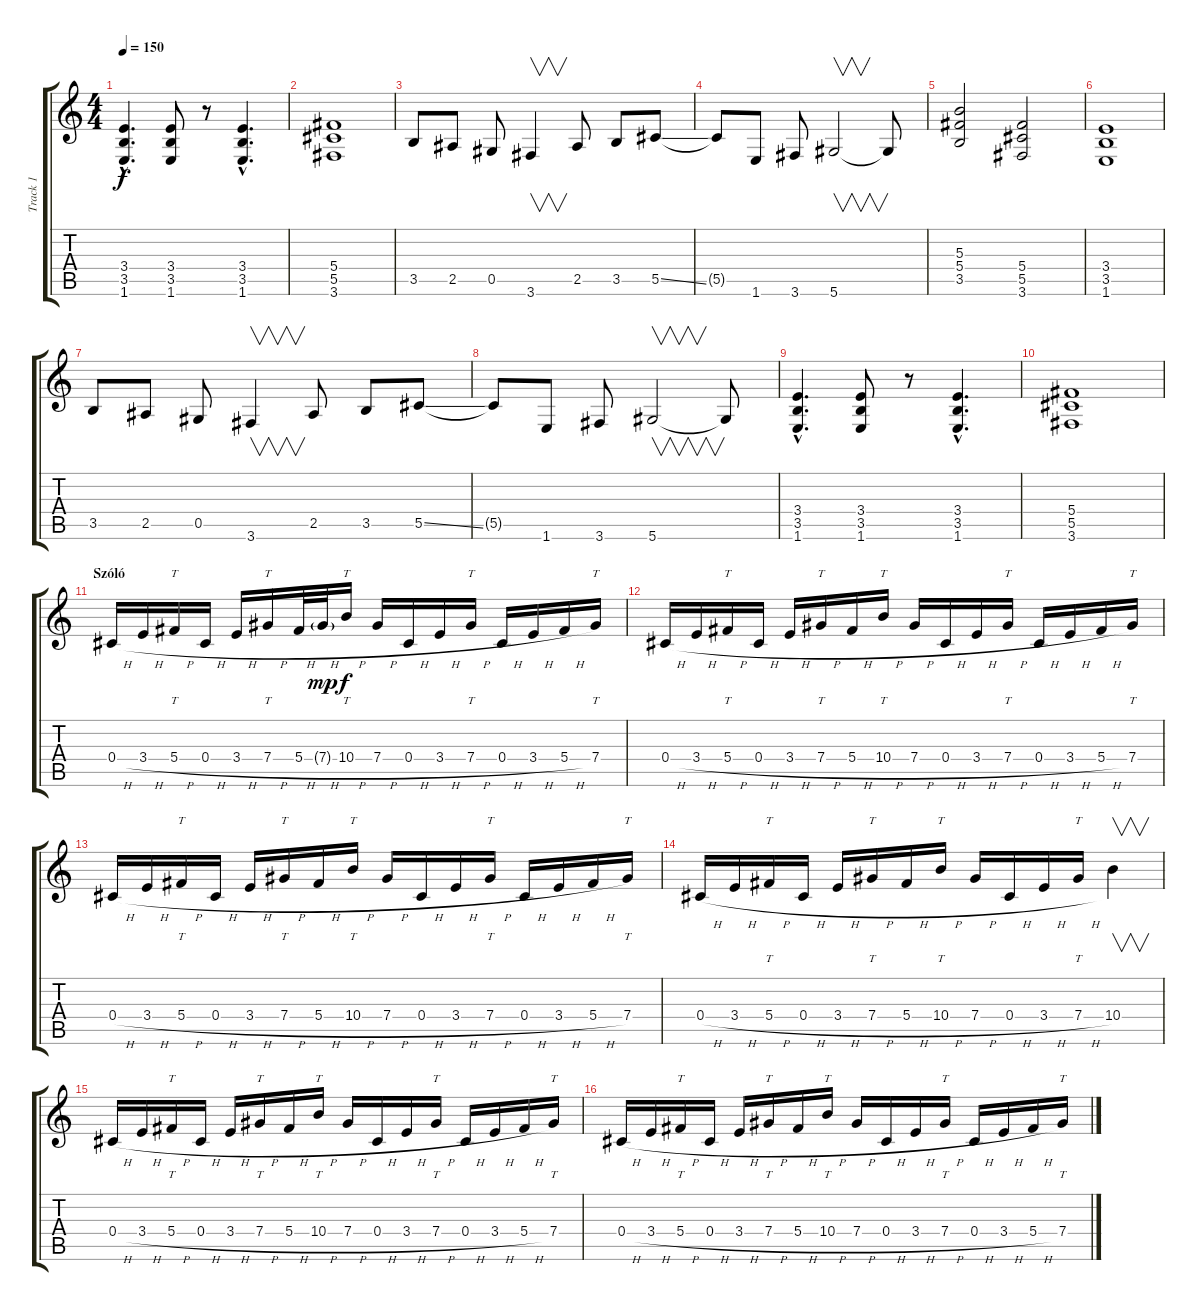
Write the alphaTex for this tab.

\track ("Track 1" "Track 1") {instrument distortionguitar}
\staff {score tabs}
\tuning (Eb4 Bb3 Gb3 Db3 Ab2 Eb2) {hide}
\ts (4 4)
\tempo 150
\clef g2
\ks c
(3.4{hac} 3.5{hac} 1.6{hac}).4{d dy f} (3.4 3.5 1.6).8 r.8 (3.4{hac} 3.5{hac} 1.6{hac}).4{d} |
(5.4 5.5 3.6).1 |
3.5.8 2.5.8 0.5.8 3.6.4{v} 2.5.8 3.5.8 5.5{ss}.8 |
5.5{t}.8 1.6.8 3.6.8 5.6.2{v} 5.6{t}.8 |
(5.3 5.4 3.5).2 (5.4 5.5 3.6).2 |
(3.4 3.5 1.6).1 |
3.5.8 2.5.8 0.5.8 3.6.4{v} 2.5.8 3.5.8 5.5{ss}.8 |
5.5{t}.8 1.6.8 3.6.8 5.6.2{v} 5.6{t}.8 |
(3.4{hac} 3.5{hac} 1.6{hac}).4{d} (3.4 3.5 1.6).8 r.8 (3.4{hac} 3.5{hac} 1.6{hac}).4{d} |
(5.4 5.5 3.6).1 |
\section ("" "Szóló")
0.4{h}.16{volume 13 balance 8 instrument overdrivenguitar} 3.4{h}.16 5.4{h}.16{tt} 0.4{h}.16 3.4{h}.16 7.4{h}.16{tt} 5.4{h}.32 7.4{h g}.32{dy mp} 10.4{h}.16{tt dy f} 7.4{h}.16 0.4{h}.16 3.4{h}.16 7.4{h}.16{tt} 0.4{h}.16 3.4{h}.16 5.4{h}.16 7.4.16{tt} |
0.4{h}.16 3.4{h}.16 5.4{h}.16{tt} 0.4{h}.16 3.4{h}.16 7.4{h}.16{tt} 5.4{h}.16 10.4{h}.16{tt} 7.4{h}.16 0.4{h}.16 3.4{h}.16 7.4{h}.16{tt} 0.4{h}.16 3.4{h}.16 5.4{h}.16 7.4.16{tt} |
0.4{h}.16 3.4{h}.16 5.4{h}.16{tt} 0.4{h}.16 3.4{h}.16 7.4{h}.16{tt} 5.4{h}.16 10.4{h}.16{tt} 7.4{h}.16 0.4{h}.16 3.4{h}.16 7.4{h}.16{tt} 0.4{h}.16 3.4{h}.16 5.4{h}.16 7.4.16{tt} |
0.4{h}.16 3.4{h}.16 5.4{h}.16{tt} 0.4{h}.16 3.4{h}.16 7.4{h}.16{tt} 5.4{h}.16 10.4{h}.16{tt} 7.4{h}.16 0.4{h}.16 3.4{h}.16 7.4{h}.16{tt} 10.4.4{v} |
0.4{h}.16 3.4{h}.16 5.4{h}.16{tt} 0.4{h}.16 3.4{h}.16 7.4{h}.16{tt} 5.4{h}.16 10.4{h}.16{tt} 7.4{h}.16 0.4{h}.16 3.4{h}.16 7.4{h}.16{tt} 0.4{h}.16 3.4{h}.16 5.4{h}.16 7.4.16{tt} |
0.4{h}.16 3.4{h}.16 5.4{h}.16{tt} 0.4{h}.16 3.4{h}.16 7.4{h}.16{tt} 5.4{h}.16 10.4{h}.16{tt} 7.4{h}.16 0.4{h}.16 3.4{h}.16 7.4{h}.16{tt} 0.4{h}.16 3.4{h}.16 5.4{h}.16 7.4.16{tt}
